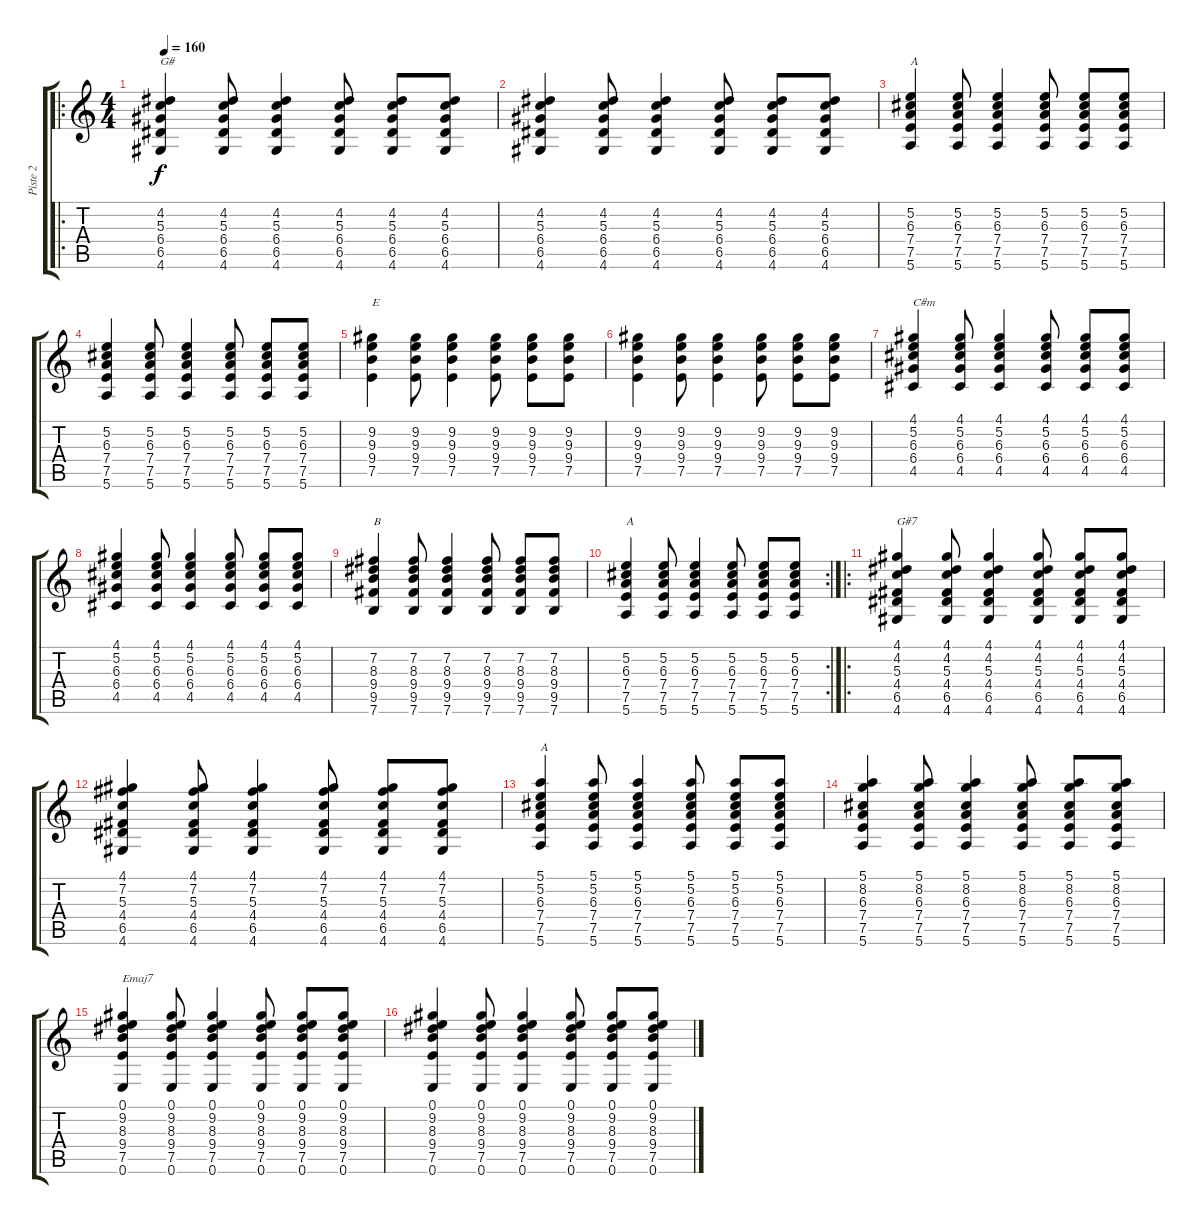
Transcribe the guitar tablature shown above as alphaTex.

\track ("Piste 2" "Piste 2") {instrument acousticguitarsteel}
\staff {score tabs}
\tuning (E4 B3 G3 D3 A2 E2) {hide}
\ro
\ts (4 4)
\tempo 160
\clef g2
\ks c
(4.2 5.3 6.4 6.5 4.6).4{txt "G#" dy f} (4.2 5.3 6.4 6.5 4.6).8 (4.2 5.3 6.4 6.5 4.6).4 (4.2 5.3 6.4 6.5 4.6).8 (4.2 5.3 6.4 6.5 4.6).8 (4.2 5.3 6.4 6.5 4.6).8 |
(4.2 5.3 6.4 6.5 4.6).4 (4.2 5.3 6.4 6.5 4.6).8 (4.2 5.3 6.4 6.5 4.6).4 (4.2 5.3 6.4 6.5 4.6).8 (4.2 5.3 6.4 6.5 4.6).8 (4.2 5.3 6.4 6.5 4.6).8 |
(5.2 6.3 7.4 7.5 5.6).4{txt "A"} (5.2 6.3 7.4 7.5 5.6).8 (5.2 6.3 7.4 7.5 5.6).4 (5.2 6.3 7.4 7.5 5.6).8 (5.2 6.3 7.4 7.5 5.6).8 (5.2 6.3 7.4 7.5 5.6).8 |
(5.2 6.3 7.4 7.5 5.6).4 (5.2 6.3 7.4 7.5 5.6).8 (5.2 6.3 7.4 7.5 5.6).4 (5.2 6.3 7.4 7.5 5.6).8 (5.2 6.3 7.4 7.5 5.6).8 (5.2 6.3 7.4 7.5 5.6).8 |
(9.2 9.3 9.4 7.5).4{txt "E"} (9.2 9.3 9.4 7.5).8 (9.2 9.3 9.4 7.5).4 (9.2 9.3 9.4 7.5).8 (9.2 9.3 9.4 7.5).8 (9.2 9.3 9.4 7.5).8 |
(9.2 9.3 9.4 7.5).4 (9.2 9.3 9.4 7.5).8 (9.2 9.3 9.4 7.5).4 (9.2 9.3 9.4 7.5).8 (9.2 9.3 9.4 7.5).8 (9.2 9.3 9.4 7.5).8 |
(4.1 5.2 6.3 6.4 4.5).4{txt "C#m"} (4.1 5.2 6.3 6.4 4.5).8 (4.1 5.2 6.3 6.4 4.5).4 (4.1 5.2 6.3 6.4 4.5).8 (4.1 5.2 6.3 6.4 4.5).8 (4.1 5.2 6.3 6.4 4.5).8 |
(4.1 5.2 6.3 6.4 4.5).4 (4.1 5.2 6.3 6.4 4.5).8 (4.1 5.2 6.3 6.4 4.5).4 (4.1 5.2 6.3 6.4 4.5).8 (4.1 5.2 6.3 6.4 4.5).8 (4.1 5.2 6.3 6.4 4.5).8 |
(7.2 8.3 9.4 9.5 7.6).4{txt "B"} (7.2 8.3 9.4 9.5 7.6).8 (7.2 8.3 9.4 9.5 7.6).4 (7.2 8.3 9.4 9.5 7.6).8 (7.2 8.3 9.4 9.5 7.6).8 (7.2 8.3 9.4 9.5 7.6).8 |
\rc 2
(5.2 6.3 7.4 7.5 5.6).4{txt "A"} (5.2 6.3 7.4 7.5 5.6).8 (5.2 6.3 7.4 7.5 5.6).4 (5.2 6.3 7.4 7.5 5.6).8 (5.2 6.3 7.4 7.5 5.6).8 (5.2 6.3 7.4 7.5 5.6).8 |
\ro
(4.1 4.2 5.3 4.4 6.5 4.6).4{txt "G#7"} (4.1 4.2 5.3 4.4 6.5 4.6).8 (4.1 4.2 5.3 4.4 6.5 4.6).4 (4.1 4.2 5.3 4.4 6.5 4.6).8 (4.1 4.2 5.3 4.4 6.5 4.6).8 (4.1 4.2 5.3 4.4 6.5 4.6).8 |
(4.1 7.2 5.3 4.4 6.5 4.6).4 (4.1 7.2 5.3 4.4 6.5 4.6).8 (4.1 7.2 5.3 4.4 6.5 4.6).4 (4.1 7.2 5.3 4.4 6.5 4.6).8 (4.1 7.2 5.3 4.4 6.5 4.6).8 (4.1 7.2 5.3 4.4 6.5 4.6).8 |
(5.1 5.2 6.3 7.4 7.5 5.6).4{txt "A"} (5.1 5.2 6.3 7.4 7.5 5.6).8 (5.1 5.2 6.3 7.4 7.5 5.6).4 (5.1 5.2 6.3 7.4 7.5 5.6).8 (5.1 5.2 6.3 7.4 7.5 5.6).8 (5.1 5.2 6.3 7.4 7.5 5.6).8 |
(5.1 8.2 6.3 7.4 7.5 5.6).4 (5.1 8.2 6.3 7.4 7.5 5.6).8 (5.1 8.2 6.3 7.4 7.5 5.6).4 (5.1 8.2 6.3 7.4 7.5 5.6).8 (5.1 8.2 6.3 7.4 7.5 5.6).8 (5.1 8.2 6.3 7.4 7.5 5.6).8 |
(0.1 9.2 8.3 9.4 7.5 0.6).4{txt "Emaj7"} (0.1 9.2 8.3 9.4 7.5 0.6).8 (0.1 9.2 8.3 9.4 7.5 0.6).4 (0.1 9.2 8.3 9.4 7.5 0.6).8 (0.1 9.2 8.3 9.4 7.5 0.6).8 (0.1 9.2 8.3 9.4 7.5 0.6).8 |
(0.1 9.2 8.3 9.4 7.5 0.6).4 (0.1 9.2 8.3 9.4 7.5 0.6).8 (0.1 9.2 8.3 9.4 7.5 0.6).4 (0.1 9.2 8.3 9.4 7.5 0.6).8 (0.1 9.2 8.3 9.4 7.5 0.6).8 (0.1 9.2 8.3 9.4 7.5 0.6).8
